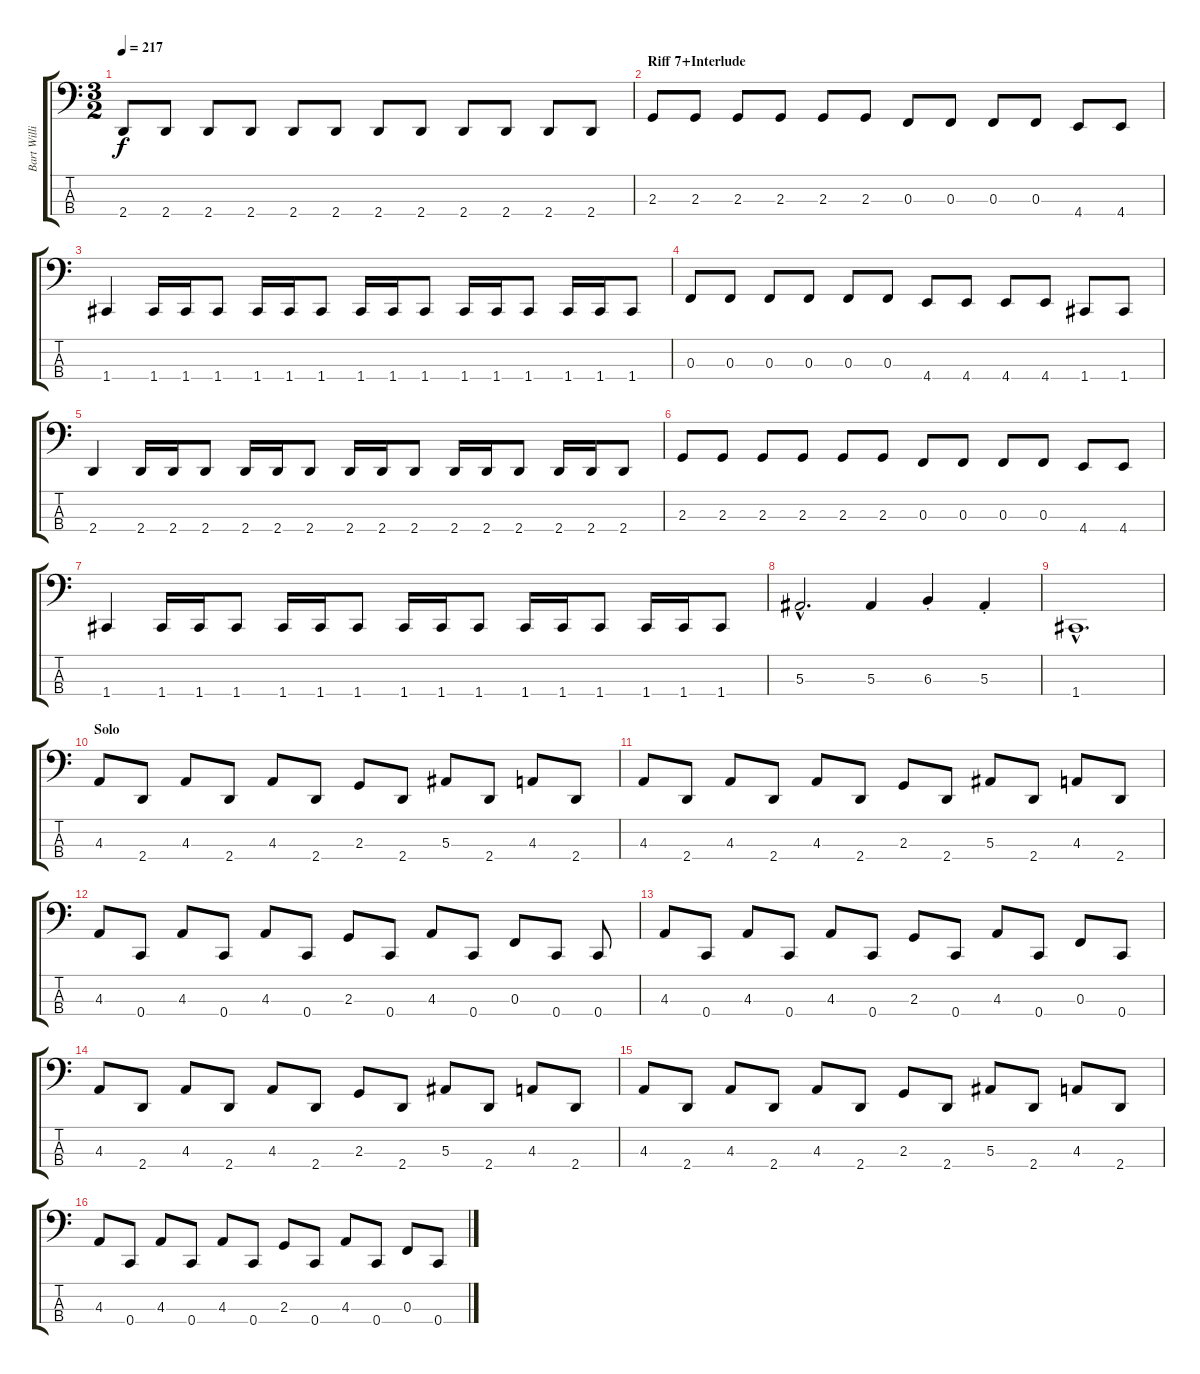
\track ("Bart Williams (Bass)" "Bart Willi") {instrument electricbassfinger}
\staff {score tabs}
\tuning (Eb2 Bb1 F1 C1) {hide}
\ts (3 2)
\tempo 217
\clef f4
\ks c
2.4.8{dy f} 2.4.8 2.4.8 2.4.8 2.4.8 2.4.8 2.4.8 2.4.8 2.4.8 2.4.8 2.4.8 2.4.8 |
\section ("" "Riff 7+Interlude")
2.3.8 2.3.8 2.3.8 2.3.8 2.3.8 2.3.8 0.3.8 0.3.8 0.3.8 0.3.8 4.4.8 4.4.8 |
1.4.4 1.4.16 1.4.16 1.4.8 1.4.16 1.4.16 1.4.8 1.4.16 1.4.16 1.4.8 1.4.16 1.4.16 1.4.8 1.4.16 1.4.16 1.4.8 |
0.3.8 0.3.8 0.3.8 0.3.8 0.3.8 0.3.8 4.4.8 4.4.8 4.4.8 4.4.8 1.4.8 1.4.8 |
2.4.4 2.4.16 2.4.16 2.4.8 2.4.16 2.4.16 2.4.8 2.4.16 2.4.16 2.4.8 2.4.16 2.4.16 2.4.8 2.4.16 2.4.16 2.4.8 |
2.3.8 2.3.8 2.3.8 2.3.8 2.3.8 2.3.8 0.3.8 0.3.8 0.3.8 0.3.8 4.4.8 4.4.8 |
1.4.4 1.4.16 1.4.16 1.4.8 1.4.16 1.4.16 1.4.8 1.4.16 1.4.16 1.4.8 1.4.16 1.4.16 1.4.8 1.4.16 1.4.16 1.4.8 |
5.3{hac}.2{d} 5.3.4 6.3{st}.4 5.3{st}.4 |
1.4{hac}.1{d} |
\section ("" "Solo")
4.3.8 2.4.8 4.3.8 2.4.8 4.3.8 2.4.8 2.3.8 2.4.8 5.3.8 2.4.8 4.3.8 2.4.8 |
4.3.8 2.4.8 4.3.8 2.4.8 4.3.8 2.4.8 2.3.8 2.4.8 5.3.8 2.4.8 4.3.8 2.4.8 |
4.3.8 0.4.8 4.3.8 0.4.8 4.3.8 0.4.8 2.3.8 0.4.8 4.3.8 0.4.8 0.3.8 0.4.8 0.4.8 |
4.3.8 0.4.8 4.3.8 0.4.8 4.3.8 0.4.8 2.3.8 0.4.8 4.3.8 0.4.8 0.3.8 0.4.8 |
4.3.8 2.4.8 4.3.8 2.4.8 4.3.8 2.4.8 2.3.8 2.4.8 5.3.8 2.4.8 4.3.8 2.4.8 |
4.3.8 2.4.8 4.3.8 2.4.8 4.3.8 2.4.8 2.3.8 2.4.8 5.3.8 2.4.8 4.3.8 2.4.8 |
4.3.8 0.4.8 4.3.8 0.4.8 4.3.8 0.4.8 2.3.8 0.4.8 4.3.8 0.4.8 0.3.8 0.4.8
